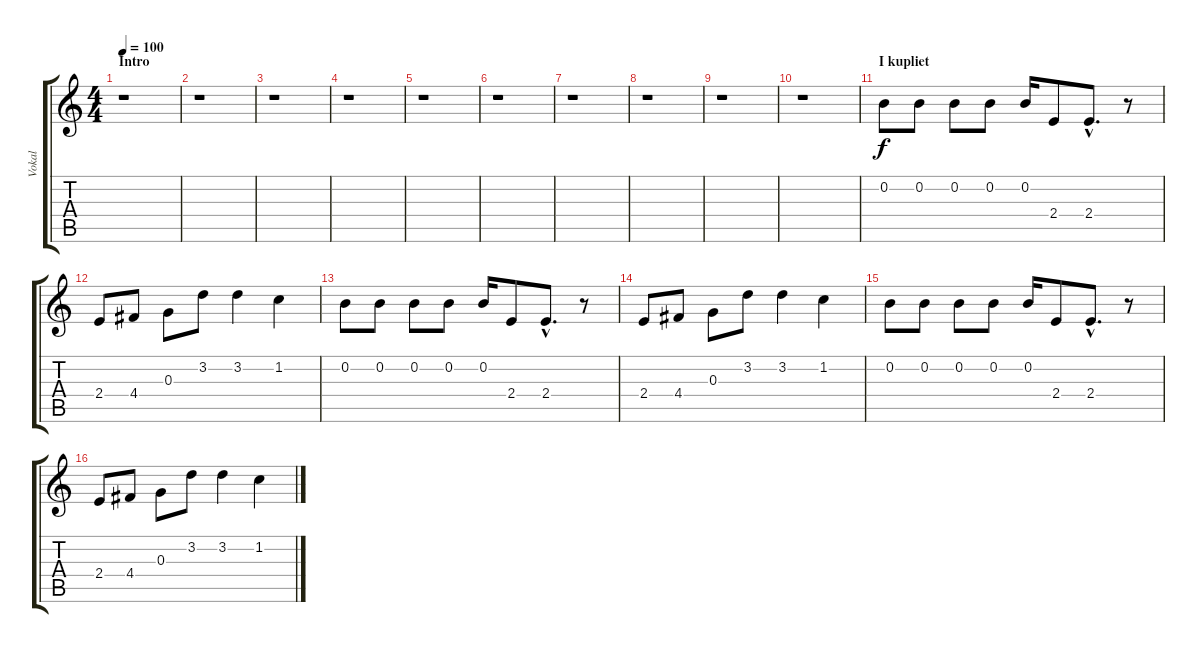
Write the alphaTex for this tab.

\track ("Vokal" "Vokal") {instrument choiraahs}
\staff {score tabs}
\tuning (E5 B4 G4 D4 A3 E3) {hide}
\ts (4 4)
\section ("" "Intro")
\tempo 100
\clef g2
\ks c
r.1{dy f instrument choiraahs} |
r.1 |
r.1 |
r.1 |
r.1 |
r.1 |
r.1 |
r.1 |
r.1 |
r.1 |
\section ("" "I kupliet")
0.2.8 0.2.8 0.2.8 0.2.8 0.2.16 2.4.8 2.4{hac}.8{d} r.8 |
2.4.8 4.4.8 0.3.8 3.2.8 3.2.4 1.2.4 |
0.2.8 0.2.8 0.2.8 0.2.8 0.2.16 2.4.8 2.4{hac}.8{d} r.8 |
2.4.8 4.4.8 0.3.8 3.2.8 3.2.4 1.2.4 |
0.2.8 0.2.8 0.2.8 0.2.8 0.2.16 2.4.8 2.4{hac}.8{d} r.8 |
2.4.8 4.4.8 0.3.8 3.2.8 3.2.4 1.2.4
